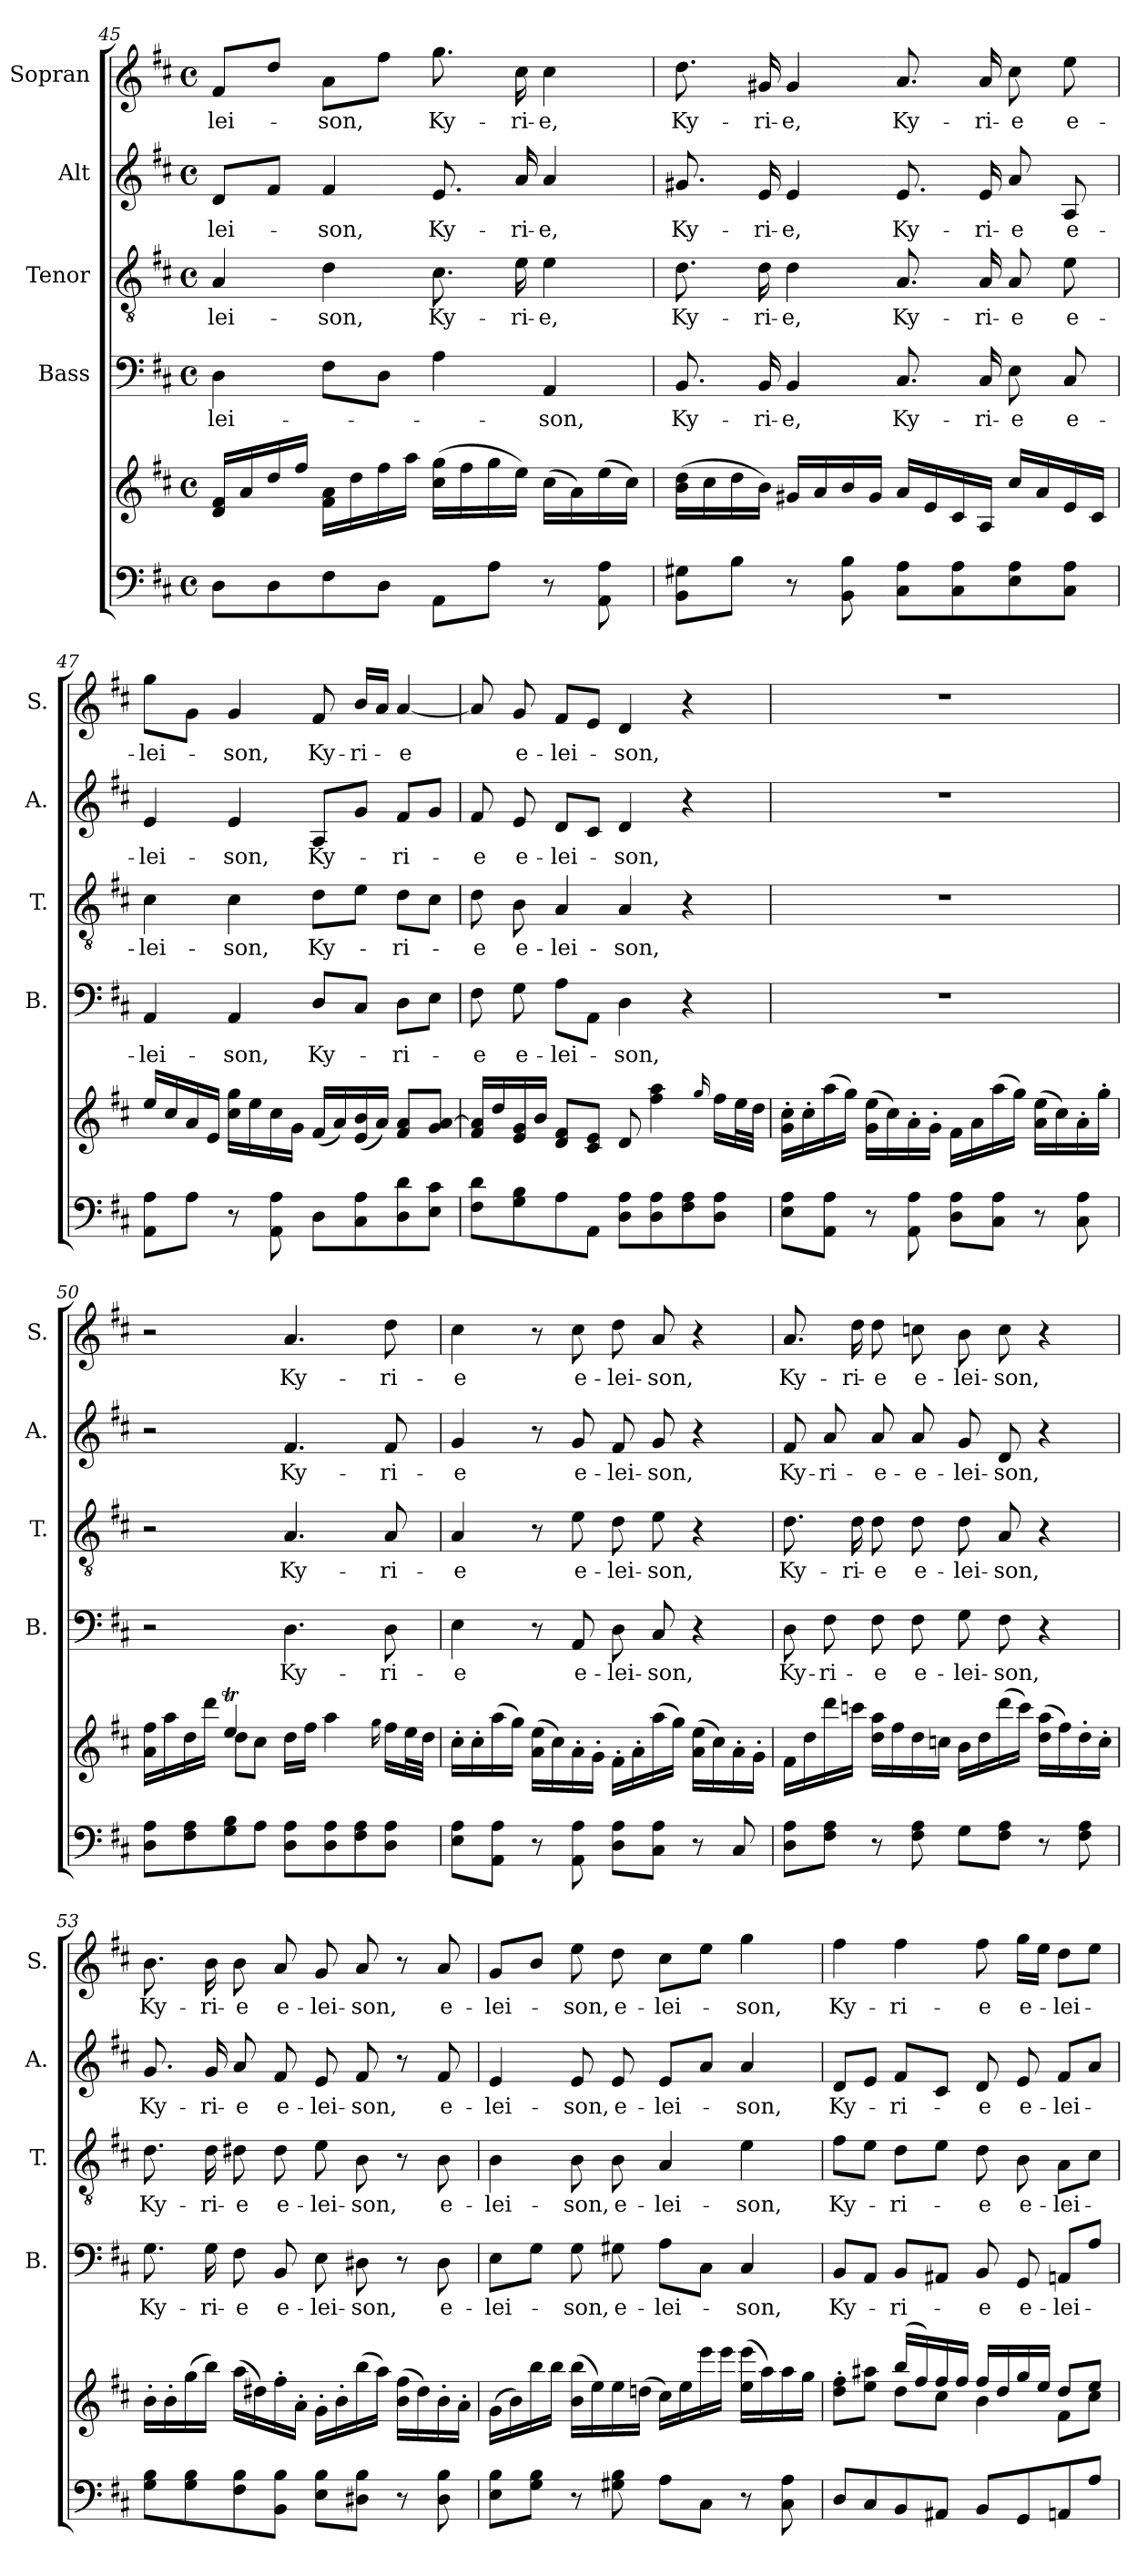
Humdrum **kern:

**kern	**kern	**kern	**text	**kern	**text	**kern	**text	**kern	**text
*part5	*part5	*part4	*part4	*part3	*part3	*part2	*part2	*part1	*part1
*staff6	*staff5	*staff4	*staff4	*staff3	*staff3	*staff2	*staff2	*staff1	*staff1
*	*	*I"Bass	*	*I"Tenor	*	*I"Alt	*	*I"Sopran	*
*	*	*I'B.	*	*I'T.	*	*I'A.	*	*I'S.	*
*clefF4	*clefG2	*clefF4	*	*clefGv2	*	*clefG2	*	*clefG2	*
*k[f#c#]	*k[f#c#]	*k[f#c#]	*	*k[f#c#]	*	*k[f#c#]	*	*k[f#c#]	*
*D:	*D:	*D:	*	*D:	*	*D:	*	*D:	*
*M4/4	*M4/4	*M4/4	*	*M4/4	*	*M4/4	*	*M4/4	*
*met(c)	*met(c)	*met(c)	*	*met(c)	*	*met(c)	*	*met(c)	*
=45	=45	=45	=45	=45	=45	=45	=45	=45	=45
!	!	!	!LO:LY:b	!	!LO:LY:b	!	!LO:LY:b	!	!LO:LY:b
8D\L	16d/ 16f#/LL	4D\	-lei-	4A/	-lei-	8d/L	-lei-	8f#/L	-lei-
.	16a/	.	.	.	.	.	.	.	.
8D\	16dd/	.	.	.	.	8f#/J	.	8dd/J	.
.	16ff#/JJ	.	.	.	.	.	.	.	.
!	!	!	!	!	!LO:LY:b	!	!LO:LY:b	!	!LO:LY:b
8F#\	16f#\ 16a\LL	8F#\L	.	4d\	-son,	4f#/	-son,	8a\L	-son,
.	16dd\	.	.	.	.	.	.	.	.
8D\J	16ff#\	8D\J	.	.	.	.	.	8ff#\J	.
.	16aa\JJ	.	.	.	.	.	.	.	.
!	!	!	!	!	!LO:LY:b	!	!LO:LY:b	!	!LO:LY:b
8AA\L	(>16cc#\ 16gg\LL	4A\	.	8.c#\	Ky-	8.e/	Ky-	8.gg\	Ky-
.	16ff#\	.	.	.	.	.	.	.	.
8A\J	16gg\	.	.	.	.	.	.	.	.
!	!	!	!	!	!LO:LY:b	!	!LO:LY:b	!	!LO:LY:b
.	16ee\JJ)	.	.	16e\	-ri-	16a/	-ri-	16cc#\	-ri-
!	!	!	!LO:LY:b	!	!LO:LY:b	!	!LO:LY:b	!	!LO:LY:b
8r	(>16cc#\LL	4AA/	-son,	4e\	-e,	4a/	-e,	4cc#\	-e,
.	16a\)	.	.	.	.	.	.	.	.
8AA\ 8A\	(>16ee\	.	.	.	.	.	.	.	.
.	16cc#\JJ)	.	.	.	.	.	.	.	.
!!LO:PB:g=z
=46	=46	=46	=46	=46	=46	=46	=46	=46	=46
!	!	!	!LO:LY:b	!	!LO:LY:b	!	!LO:LY:b	!	!LO:LY:b
8BB\ 8G#X\L	(>16b\ 16dd\LL	8.BB/	Ky-	8.d\	Ky-	8.g#X/	Ky-	8.dd\	Ky-
.	16cc#\	.	.	.	.	.	.	.	.
8B\J	16dd\	.	.	.	.	.	.	.	.
!	!	!	!LO:LY:b	!	!LO:LY:b	!	!LO:LY:b	!	!LO:LY:b
.	16b\JJ)	16BB/	-ri-	16d\	-ri-	16e/	-ri-	16g#X/	-ri-
!	!	!	!LO:LY:b	!	!LO:LY:b	!	!LO:LY:b	!	!LO:LY:b
8r	16g#X/LL	4BB/	-e,	4d\	-e,	4e/	-e,	4g#/	-e,
.	16a/	.	.	.	.	.	.	.	.
8BB\ 8B\	16b/	.	.	.	.	.	.	.	.
.	16g#/JJ	.	.	.	.	.	.	.	.
!	!	!	!LO:LY:b	!	!LO:LY:b	!	!LO:LY:b	!	!LO:LY:b
8C#\ 8A\L	16a/LL	8.C#/	Ky-	8.A/	Ky-	8.e/	Ky-	8.a/	Ky-
.	16e/	.	.	.	.	.	.	.	.
8C#\ 8A\	16c#/	.	.	.	.	.	.	.	.
!	!	!	!LO:LY:b	!	!LO:LY:b	!	!LO:LY:b	!	!LO:LY:b
.	16A/JJ	16C#/	-ri-	16A/	-ri-	16e/	-ri-	16a/	-ri-
!	!	!	!LO:LY:b	!	!LO:LY:b	!	!LO:LY:b	!	!LO:LY:b
8E\ 8A\	16cc#/LL	8E\	-e	8A/	-e	8a/	-e	8cc#\	-e
.	16a/	.	.	.	.	.	.	.	.
!	!	!	!LO:LY:b	!	!LO:LY:b	!	!LO:LY:b	!	!LO:LY:b
8C#\ 8A\J	16e/	8C#/	e-	8e\	e-	8A/	e-	8ee\	e-
.	16c#/JJ	.	.	.	.	.	.	.	.
=47	=47	=47	=47	=47	=47	=47	=47	=47	=47
!	!	!	!LO:LY:b	!	!LO:LY:b	!	!LO:LY:b	!	!LO:LY:b
8AA\ 8A\L	16ee/LL	4AA/	-lei-	4c#\	-lei-	4e/	-lei-	8gg\L	-lei-
.	16cc#/	.	.	.	.	.	.	.	.
8A\J	16a/	.	.	.	.	.	.	8g\J	.
.	16e/JJ	.	.	.	.	.	.	.	.
!	!	!	!LO:LY:b	!	!LO:LY:b	!	!LO:LY:b	!	!LO:LY:b
8r	16cc#\ 16gg\LL	4AA/	-son,	4c#\	-son,	4e/	-son,	4g/	-son,
.	16ee\	.	.	.	.	.	.	.	.
8AA\ 8A\	16cc#\	.	.	.	.	.	.	.	.
.	16g\JJ	.	.	.	.	.	.	.	.
!	!	!	!LO:LY:b	!	!LO:LY:b	!	!LO:LY:b	!	!LO:LY:b
8D\L	(<16f#/LL	8D/L	Ky-	8d\L	Ky-	8A/L	Ky-	8f#/	Ky-
.	16a/)	.	.	.	.	.	.	.	.
!	!	!	!	!	!	!	!	!	!LO:LY:b
8C#\ 8A\	(<16e/ 16b/	8C#/J	.	8e\J	.	8g/J	.	16b/LL	-ri-
.	16a/JJ)	.	.	.	.	.	.	16a/JJ	.
!	!	!	!LO:LY:b	!	!LO:LY:b	!	!LO:LY:b	!	!LO:LY:b
8D\ 8d\	8f#/ 8a/L	8D\L	-ri-	8d\L	-ri-	8f#/L	-ri-	[4a/	-e
8E\ 8c#\J	8g/ [>8a/J	8E\J	.	8c#\J	.	8g/J	.	.	.
=48	=48	=48	=48	=48	=48	=48	=48	=48	=48
!	!	!	!LO:LY:b	!	!LO:LY:b	!	!LO:LY:b	!	!
8F#\ 8d\L	16f#/ 16a/]LL	8F#\	-e	8d\	-e	8f#/	-e	8a/]	.
.	16dd/	.	.	.	.	.	.	.	.
!	!	!	!LO:LY:b	!	!LO:LY:b	!	!LO:LY:b	!	!LO:LY:b
8G\ 8B\	16e/ 16g/	8G\	e-	8B\	e-	8e/	e-	8g/	e-
.	16b/JJ	.	.	.	.	.	.	.	.
!	!	!	!LO:LY:b	!	!LO:LY:b	!	!LO:LY:b	!	!LO:LY:b
8A\	8d/ 8f#/L	8A\L	-lei-	4A/	-lei-	8d/L	-lei-	8f#/L	-lei-
8AA\J	8c#/ 8e/J	8AA\J	.	.	.	8c#/J	.	8e/J	.
!	!	!	!LO:LY:b	!	!LO:LY:b	!	!LO:LY:b	!	!LO:LY:b
8D\ 8A\L	8d/	4D\	-son,	4A/	-son,	4d/	-son,	4d/	-son,
8D\ 8A\	4ff#\ 4aa\	.	.	.	.	.	.	.	.
8F#\ 8A\	.	4r	.	4r	.	4r	.	4r	.
.	16qqgg/	.	.	.	.	.	.	.	.
8D\ 8A\J	16ff#\LL	.	.	.	.	.	.	.	.
.	32ee\L	.	.	.	.	.	.	.	.
.	32dd\JJJ	.	.	.	.	.	.	.	.
!!LO:LB:g=z
=49	=49	=49	=49	=49	=49	=49	=49	=49	=49
8E\ 8A\L	16g\'> 16cc#\'>LL	1r	.	1r	.	1r	.	1r	.
.	16cc#'>\	.	.	.	.	.	.	.	.
8AA\ 8A\J	(>16aa\	.	.	.	.	.	.	.	.
.	16gg\JJ)	.	.	.	.	.	.	.	.
8r	(>16g\ 16ee\LL	.	.	.	.	.	.	.	.
.	16cc#\)	.	.	.	.	.	.	.	.
8AA\ 8A\	16a'>\	.	.	.	.	.	.	.	.
.	16g'>\JJ	.	.	.	.	.	.	.	.
8D\ 8A\L	16f#\LL	.	.	.	.	.	.	.	.
.	16a\	.	.	.	.	.	.	.	.
8C#\ 8A\J	(>16aa\	.	.	.	.	.	.	.	.
.	16gg\JJ)	.	.	.	.	.	.	.	.
8r	(>16a\ 16ee\LL	.	.	.	.	.	.	.	.
.	16cc#\)	.	.	.	.	.	.	.	.
8C#\ 8A\	16a'>\	.	.	.	.	.	.	.	.
.	16gg'>\JJ	.	.	.	.	.	.	.	.
=50	=50	=50	=50	=50	=50	=50	=50	=50	=50
*	*^	*	*	*	*	*	*	*	*
8D\ 8A\L	16a\ 16ff#\LL	4ryy	2r	.	2r	.	2r	.	2r	.
.	16aa\	.	.	.	.	.	.	.	.	.
8F#\ 8A\	16dd\	.	.	.	.	.	.	.	.	.
.	16ddd\JJ	.	.	.	.	.	.	.	.	.
8G\ 8B\	4eeT/	8dd\L	.	.	.	.	.	.	.	.
8A\J	.	8cc#\J	.	.	.	.	.	.	.	.
!	!	!	!	!LO:LY:b	!	!LO:LY:b	!	!LO:LY:b	!	!LO:LY:b
8D\ 8A\L	16dd\LL	2ryy	4.D\	Ky-	4.A/	Ky-	4.f#/	Ky-	4.a/	Ky-
.	16ff#\JJ	.	.	.	.	.	.	.	.	.
8D\ 8A\	4aa\	.	.	.	.	.	.	.	.	.
8F#\ 8A\	.	.	.	.	.	.	.	.	.	.
.	16qqgg\	.	.	.	.	.	.	.	.	.
!	!	!	!	!LO:LY:b	!	!LO:LY:b	!	!LO:LY:b	!	!LO:LY:b
8D\ 8A\J	16ff#\LL	.	8D\	-ri-	8A/	-ri-	8f#/	-ri-	8dd\	-ri-
.	32ee\L	.	.	.	.	.	.	.	.	.
.	32dd\JJJ	.	.	.	.	.	.	.	.	.
*	*v	*v	*	*	*	*	*	*	*	*
=51	=51	=51	=51	=51	=51	=51	=51	=51	=51
!	!	!	!LO:LY:b	!	!LO:LY:b	!	!LO:LY:b	!	!LO:LY:b
8E\ 8A\L	16cc#'>\LL	4E\	-e	4A/	-e	4g/	-e	4cc#\	-e
.	16cc#'>\	.	.	.	.	.	.	.	.
8AA\ 8A\J	(>16aa\	.	.	.	.	.	.	.	.
.	16gg\JJ)	.	.	.	.	.	.	.	.
8r	(>16a\ 16ee\LL	8r	.	8r	.	8r	.	8r	.
.	16cc#\)	.	.	.	.	.	.	.	.
!	!	!	!LO:LY:b	!	!LO:LY:b	!	!LO:LY:b	!	!LO:LY:b
8AA\ 8A\	16a'>\	8AA/	e-	8e\	e-	8g/	e-	8cc#\	e-
.	16g'>\JJ	.	.	.	.	.	.	.	.
!	!	!	!LO:LY:b	!	!LO:LY:b	!	!LO:LY:b	!	!LO:LY:b
8D\ 8A\L	16f#'>\LL	8D\	-lei-	8d\	-lei-	8f#/	-lei-	8dd\	-lei-
.	16a'>\	.	.	.	.	.	.	.	.
!	!	!	!LO:LY:b	!	!LO:LY:b	!	!LO:LY:b	!	!LO:LY:b
8C#\ 8A\J	(>16aa\	8C#/	-son,	8e\	-son,	8g/	-son,	8a/	-son,
.	16gg\JJ)	.	.	.	.	.	.	.	.
8r	(>16a\ 16ee\LL	4r	.	4r	.	4r	.	4r	.
.	16cc#\)	.	.	.	.	.	.	.	.
8C#/	16a'>\	.	.	.	.	.	.	.	.
.	16g'>\JJ	.	.	.	.	.	.	.	.
!!LO:PB:g=z
=52	=52	=52	=52	=52	=52	=52	=52	=52	=52
!	!	!	!LO:LY:b	!	!LO:LY:b	!	!LO:LY:b	!	!LO:LY:b
8D\ 8A\L	16f#\LL	8D\	Ky-	8.d\	Ky-	8f#/	Ky-	8.a/	Ky-
.	16dd\	.	.	.	.	.	.	.	.
!	!	!	!LO:LY:b	!	!	!	!LO:LY:b	!	!
8F#\ 8A\J	16ddd\	8F#\	-ri-	.	.	8a/	-ri-	.	.
!	!	!	!	!	!LO:LY:b	!	!	!	!LO:LY:b
.	16cccn\JJ	.	.	16d\	-ri-	.	.	16dd\	-ri-
!	!	!	!LO:LY:b	!	!LO:LY:b	!	!LO:LY:b	!	!LO:LY:b
8r	16dd\ 16aa\LL	8F#\	-e	8d\	-e	8a/	-e-	8dd\	-e
.	16ff#\	.	.	.	.	.	.	.	.
!	!	!	!LO:LY:b	!	!LO:LY:b	!	!LO:LY:b	!	!LO:LY:b
8F#\ 8A\	16dd\	8F#\	e-	8d\	e-	8a/	-e-	8ccn\	e-
.	16ccn\JJ	.	.	.	.	.	.	.	.
!	!	!	!LO:LY:b	!	!LO:LY:b	!	!LO:LY:b	!	!LO:LY:b
8G\L	16b\LL	8G\	-lei-	8d\	-lei-	8g/	-lei-	8b\	-lei-
.	16dd\	.	.	.	.	.	.	.	.
!	!	!	!LO:LY:b	!	!LO:LY:b	!	!LO:LY:b	!	!LO:LY:b
8F#\ 8A\J	(>16ddd\	8F#\	-son,	8A/	-son,	8d/	-son,	8cc\	-son,
.	16ccc\JJ)	.	.	.	.	.	.	.	.
8r	(>16dd\ 16aa\LL	4r	.	4r	.	4r	.	4r	.
.	16ff#\)	.	.	.	.	.	.	.	.
8F#\ 8A\	16dd'>\	.	.	.	.	.	.	.	.
.	16cc'>\JJ	.	.	.	.	.	.	.	.
=53	=53	=53	=53	=53	=53	=53	=53	=53	=53
!	!	!	!LO:LY:b	!	!LO:LY:b	!	!LO:LY:b	!	!LO:LY:b
8G\ 8B\L	16b'>\LL	8.G\	Ky-	8.d\	Ky-	8.g/	Ky-	8.b\	Ky-
.	16b'>\	.	.	.	.	.	.	.	.
8G\ 8B\	(>16gg\	.	.	.	.	.	.	.	.
!	!	!	!LO:LY:b	!	!LO:LY:b	!	!LO:LY:b	!	!LO:LY:b
.	16bb\JJ)	16G\	-ri-	16d\	-ri-	16g/	-ri-	16b\	-ri-
!	!	!	!LO:LY:b	!	!LO:LY:b	!	!LO:LY:b	!	!LO:LY:b
8F#\ 8B\	(>16aa\LL	8F#\	-e	8d#X\	-e	8a/	-e	8b\	-e
.	16dd#X\)	.	.	.	.	.	.	.	.
!	!	!	!LO:LY:b	!	!LO:LY:b	!	!LO:LY:b	!	!LO:LY:b
8BB\ 8B\J	16ff#'>\	8BB/	e-	8d#\	e-	8f#/	e-	8a/	e-
.	16a'>\JJ	.	.	.	.	.	.	.	.
!	!	!	!LO:LY:b	!	!LO:LY:b	!	!LO:LY:b	!	!LO:LY:b
8E\ 8B\L	16g'>\LL	8E\	-lei-	8e\	-lei-	8e/	-lei-	8g/	-lei-
.	16b'>\	.	.	.	.	.	.	.	.
!	!	!	!LO:LY:b	!	!LO:LY:b	!	!LO:LY:b	!	!LO:LY:b
8D#X\ 8B\J	(>16bb\	8D#X\	-son,	8B\	-son,	8f#/	-son,	8a/	-son,
.	16aa\JJ)	.	.	.	.	.	.	.	.
8r	(>16b\ 16ff#\LL	8r	.	8r	.	8r	.	8r	.
.	16dd#\)	.	.	.	.	.	.	.	.
!	!	!	!LO:LY:b	!	!LO:LY:b	!	!LO:LY:b	!	!LO:LY:b
8D#\ 8B\	16b'>\	8D#\	e-	8B\	e-	8f#/	e-	8a/	e-
.	16a'>\JJ	.	.	.	.	.	.	.	.
=54	=54	=54	=54	=54	=54	=54	=54	=54	=54
!	!	!	!LO:LY:b	!	!LO:LY:b	!	!LO:LY:b	!	!LO:LY:b
8E\ 8B\L	(>16g\LL	8E\L	-lei-	4B\	-lei-	4e/	-lei-	8g/L	-lei-
.	16b\)	.	.	.	.	.	.	.	.
8G\ 8B\J	16bb\	8G\J	.	.	.	.	.	8b/J	.
.	16bb\JJ	.	.	.	.	.	.	.	.
!	!	!	!LO:LY:b	!	!LO:LY:b	!	!LO:LY:b	!	!LO:LY:b
8r	(>16b\ 16bb\LL	8G\	-son,	8B\	-son,	8e/	-son,	8ee\	-son,
.	16ee\)	.	.	.	.	.	.	.	.
!	!	!	!LO:LY:b	!	!LO:LY:b	!	!LO:LY:b	!	!LO:LY:b
8G#X\ 8B\	16ee\	8G#X\	e-	8B\	e-	8e/	e-	8dd\	e-
.	(>16ddn\JJ	.	.	.	.	.	.	.	.
!	!	!	!LO:LY:b	!	!LO:LY:b	!	!LO:LY:b	!	!LO:LY:b
8A\L	16cc#\LL)	8A\L	-lei-	4A/	-lei-	8e/L	-lei-	8cc#\L	-lei-
.	16ee\	.	.	.	.	.	.	.	.
8C#\J	16eee\	8C#\J	.	.	.	8a/J	.	8ee\J	.
.	16eee\JJ	.	.	.	.	.	.	.	.
!	!	!	!LO:LY:b	!	!LO:LY:b	!	!LO:LY:b	!	!LO:LY:b
8r	(>16ee\ 16eee\LL	4C#/	-son,	4e\	-son,	4a/	-son,	4gg\	-son,
.	16aa\)	.	.	.	.	.	.	.	.
8C#\ 8A\	16aa\	.	.	.	.	.	.	.	.
.	16gg\JJ	.	.	.	.	.	.	.	.
!!LO:LB:g=z
=55	=55	=55	=55	=55	=55	=55	=55	=55	=55
*	*^	*	*	*	*	*	*	*	*
!	!	!	!	!LO:LY:b	!	!LO:LY:b	!	!LO:LY:b	!	!LO:LY:b
8D/L	8dd\'< 8ff#\'<L	4ryy	8BB/L	Ky-	8f#\L	Ky-	8d/L	Ky-	4ff#\	Ky-
8C#/	8ee\ 8aa#X\J	.	8AA/J	.	8e\J	.	8e/J	.	.	.
!	!	!	!	!LO:LY:b	!	!LO:LY:b	!	!LO:LY:b	!	!LO:LY:b
8BB/	(>16bb/LL	8dd\L	8BB/L	-ri-	8d\L	-ri-	8f#/L	-ri-	4ff#\	-ri-
.	16ff#/)	.	.	.	.	.	.	.	.	.
8AA#X/J	16ff#/	8cc#\J	8AA#X/J	.	8e\J	.	8c#/J	.	.	.
.	16ff#/JJ	.	.	.	.	.	.	.	.	.
!	!	!	!	!LO:LY:b	!	!LO:LY:b	!	!LO:LY:b	!	!LO:LY:b
8BB/L	16ff#/LL	4b\	8BB/	-e	8d\	-e	8d/	-e	8ff#\	-e
.	16dd/	.	.	.	.	.	.	.	.	.
!	!	!	!	!LO:LY:b	!	!LO:LY:b	!	!LO:LY:b	!	!LO:LY:b
8GG/	16gg/	.	8GG/	e-	8B\	e-	8e/	e-	16gg\LL	e-
.	16ee/JJ	.	.	.	.	.	.	.	16ee\JJ	.
!	!	!	!	!LO:LY:b	!	!LO:LY:b	!	!LO:LY:b	!	!LO:LY:b
8AAn/	8dd/L	8f#\L	8AAn/L	-lei-	8A\L	-lei-	8f#/L	-lei-	8dd\L	-lei-
8A/J	8ee/J	8cc#\J	8A/J	.	8c#\J	.	8a/J	.	8ee\J	.
*	*v	*v	*	*	*	*	*	*	*	*
=	=	=	=	=	=	=	=	=	=
*-	*-	*-	*-	*-	*-	*-	*-	*-	*-
